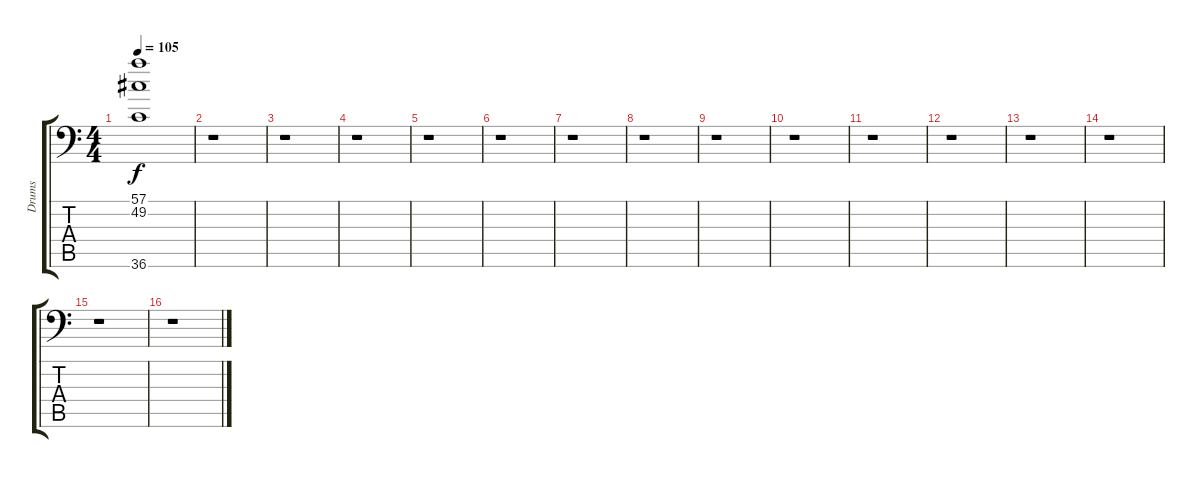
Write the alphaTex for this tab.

\track ("Drums" "Drums") {instrument acousticgrandpiano}
\staff {score tabs}
\tuning (C-1 C-1 C-1 C-1 C-1 C-1) {hide}
\ts (4 4)
\tempo 105
\clef f4
\ks c
(57.1 49.2 36.6).1{dy f} |
r.1 |
r.1 |
r.1 |
r.1 |
r.1 |
r.1 |
r.1 |
r.1 |
r.1 |
r.1 |
r.1 |
r.1 |
r.1 |
r.1 |
r.1
